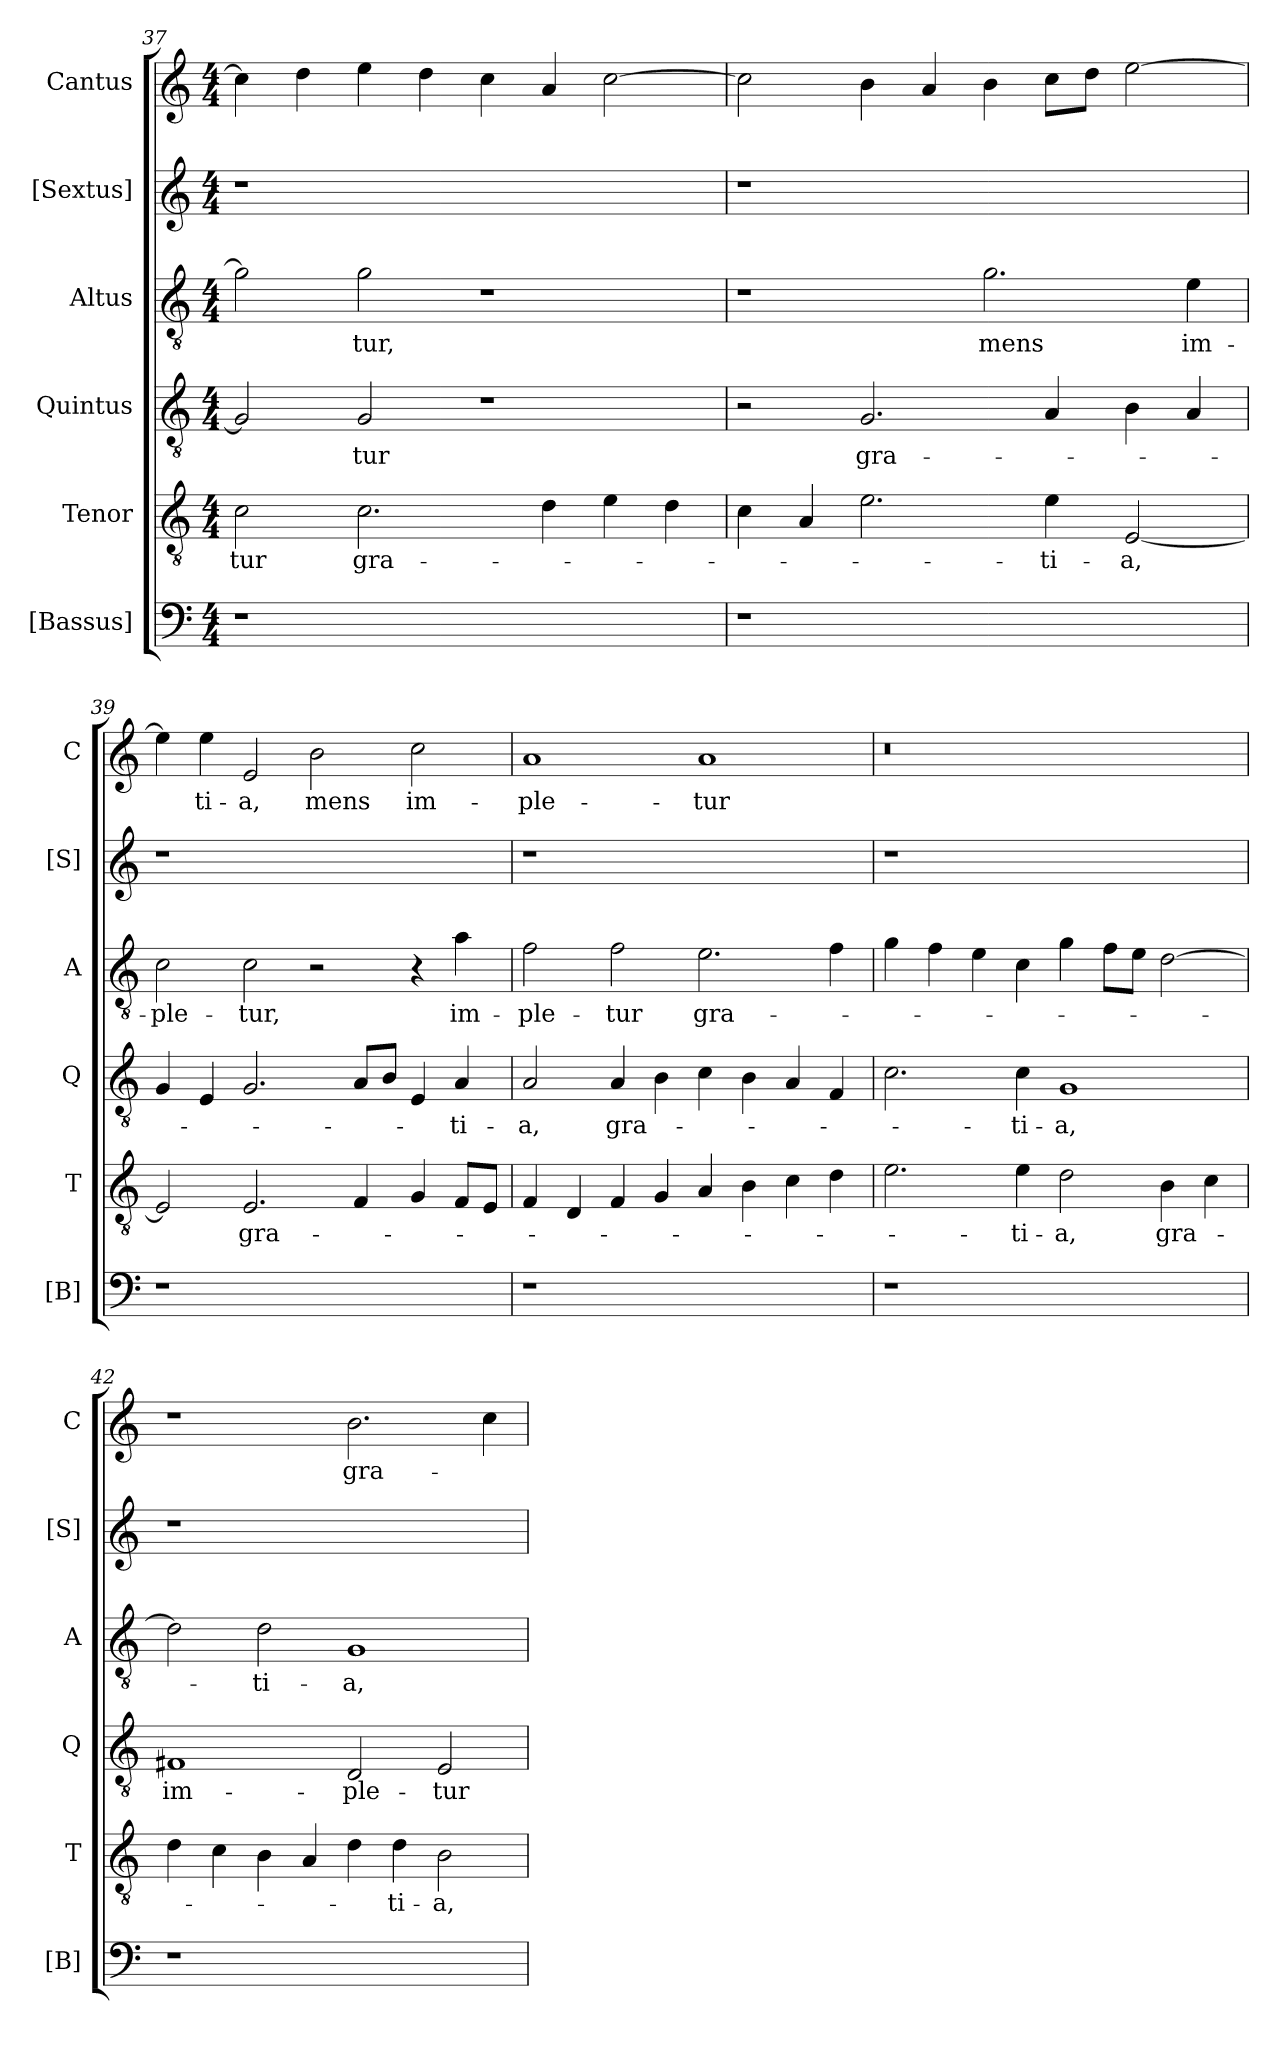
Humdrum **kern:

**kern	**kern	**text	**kern	**text	**kern	**text	**kern	**kern	**text
*part6	*part5	*part5	*part4	*part4	*part3	*part3	*part2	*part1	*part1
*staff6	*staff5	*staff5	*staff4	*staff4	*staff3	*staff3	*staff2	*staff1	*staff1
*I"[Bassus]	*I"Tenor	*	*I"Quintus	*	*I"Altus	*	*I"[Sextus]	*I"Cantus	*
*I'[B]	*I'T	*	*I'Q	*	*I'A	*	*I'[S]	*I'C	*
*clefF4	*clefGv2	*	*clefGv2	*	*clefGv2	*	*clefG2	*clefG2	*
*k[]	*k[]	*	*k[]	*	*k[]	*	*k[]	*k[]	*
*C:	*C:	*	*C:	*	*C:	*	*C:	*C:	*
*M4/4	*M4/4	*	*M4/4	*	*M4/4	*	*M4/4	*M4/4	*
=37	=37	=37	=37	=37	=37	=37	=37	=37	=37
1r	2c\	-tur	2G/]	.	2g\]	.	1r	4cc\]	.
.	.	.	.	.	.	.	.	4dd\	.
.	2.c\	gra-	2G/	-tur	2g\	-tur,	.	4ee\	.
.	.	.	.	.	.	.	.	4dd\	.
1ryy	.	.	1r	.	1r	.	1ryy	4cc\	.
.	4d\	.	.	.	.	.	.	4a/	.
.	4e\	.	.	.	.	.	.	[2cc\	.
.	4d\	.	.	.	.	.	.	.	.
=38	=38	=38	=38	=38	=38	=38	=38	=38	=38
1r	4c\	.	2r	.	1r	.	1r	2cc\]	.
.	4A/	.	.	.	.	.	.	.	.
.	2.e\	.	2.G/	gra-	.	.	.	4b\	.
.	.	.	.	.	.	.	.	4a/	.
1ryy	.	.	.	.	2.g\	mens	1ryy	4b\	.
.	4e\	-ti-	4A/	.	.	.	.	8cc\L	.
.	.	.	.	.	.	.	.	8dd\J	.
.	[2E/	-a,	4B\	.	.	.	.	[2ee\	.
.	.	.	4A/	.	4e\	im-	.	.	.
=39	=39	=39	=39	=39	=39	=39	=39	=39	=39
1r	2E/]	.	4G/	.	2c\	-ple-	1r	4ee\]	.
.	.	.	4E/	.	.	.	.	4ee\	-ti-
.	2.E/	gra-	2.G/	.	2c\	-tur,	.	2e/	-a,
1ryy	.	.	.	.	2r	.	1ryy	2b\	mens
.	4F/	.	8A/L	.	.	.	.	.	.
.	.	.	8B/J	.	.	.	.	.	.
.	4G/	.	4E/	.	4r	.	.	2cc\	im-
.	8F/L	.	4A/	-ti-	4a\	im-	.	.	.
.	8E/J	.	.	.	.	.	.	.	.
=40	=40	=40	=40	=40	=40	=40	=40	=40	=40
1r	4F/	.	2A/	-a,	2f\	-ple-	1r	1a/	-ple-
.	4D/	.	.	.	.	.	.	.	.
.	4F/	.	4A/	gra-	2f\	-tur	.	.	.
.	4G/	.	4B\	.	.	.	.	.	.
1ryy	4A/	.	4c\	.	2.e\	gra-	1ryy	1a/	-tur
.	4B\	.	4B\	.	.	.	.	.	.
.	4c\	.	4A/	.	.	.	.	.	.
.	4d\	.	4F/	.	4f\	.	.	.	.
=41	=41	=41	=41	=41	=41	=41	=41	=41	=41
!	!	!	!	!	!	!	!	!LO:N:vis=0	!
1r	2.e\	.	2.c\	.	4g\	.	1r	1r	.
.	.	.	.	.	4f\	.	.	.	.
.	.	.	.	.	4e\	.	.	.	.
.	4e\	-ti-	4c\	-ti-	4c\	.	.	.	.
1ryy	2d\	-a,	1G/	-a,	4g\	.	1ryy	1ryy	.
.	.	.	.	.	8f\L	.	.	.	.
.	.	.	.	.	8e\J	.	.	.	.
.	4B\	gra-	.	.	[2d\	.	.	.	.
.	4c\	.	.	.	.	.	.	.	.
=42	=42	=42	=42	=42	=42	=42	=42	=42	=42
1r	4d\	.	1F#X/	im-	2d\]	.	1r	1r	.
.	4c\	.	.	.	.	.	.	.	.
.	4B\	.	.	.	2d\	-ti-	.	.	.
.	4A/	.	.	.	.	.	.	.	.
1ryy	4d\	.	2D/	-ple-	1G/	-a,	1ryy	2.b\	gra-
.	4d\	-ti-	.	.	.	.	.	.	.
.	2B\	-a,	2E/	-tur	.	.	.	.	.
.	.	.	.	.	.	.	.	4cc\	.
=	=	=	=	=	=	=	=	=	=
*-	*-	*-	*-	*-	*-	*-	*-	*-	*-
